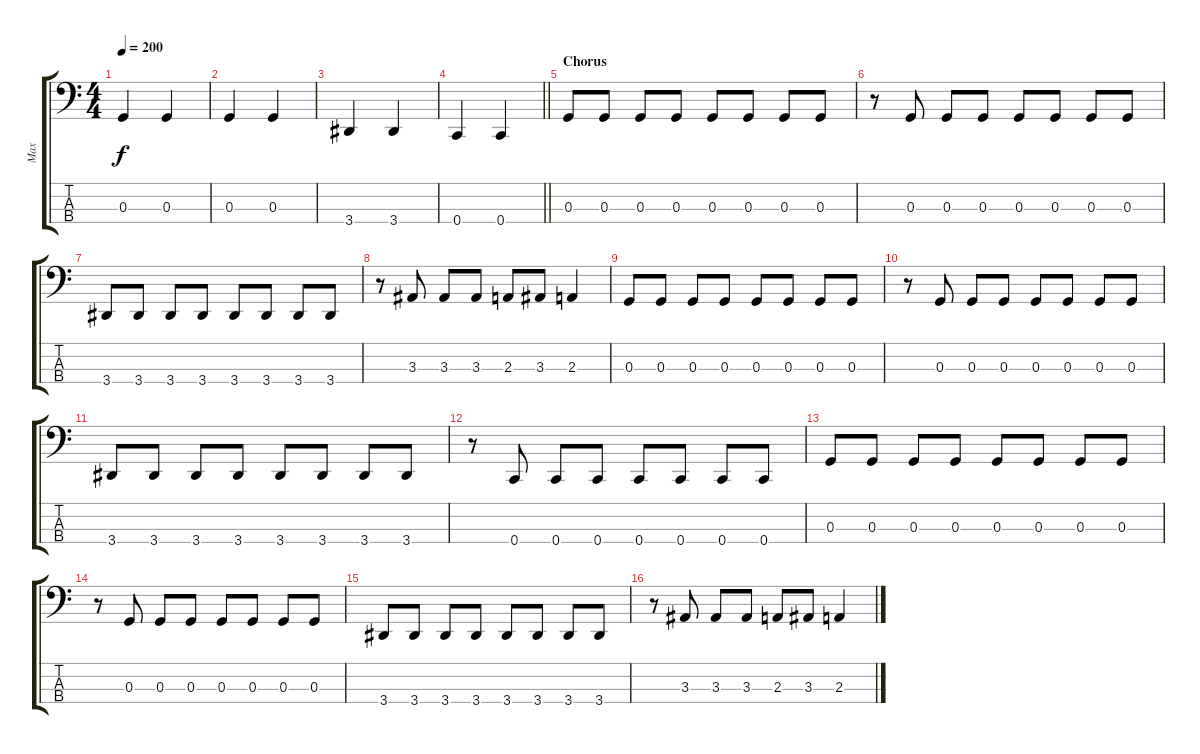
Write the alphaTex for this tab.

\track ("Max" "Max") {instrument distortionguitar}
\staff {score tabs}
\tuning (F2 C2 G1 C1) {hide}
\ts (4 4)
\tempo 200
\clef f4
\ks c
0.3.4{dy f} 0.3.4 |
0.3.4 0.3.4 |
3.4.4 3.4.4 |
\barLineRight lightlight
0.4.4 0.4.4 |
\section ("" "Chorus")
0.3.8 0.3.8 0.3.8 0.3.8 0.3.8 0.3.8 0.3.8 0.3.8 |
r.8 0.3.8 0.3.8 0.3.8 0.3.8 0.3.8 0.3.8 0.3.8 |
3.4.8 3.4.8 3.4.8 3.4.8 3.4.8 3.4.8 3.4.8 3.4.8 |
r.8 3.3.8 3.3.8 3.3.8 2.3.8 3.3.8 2.3.4 |
0.3.8 0.3.8 0.3.8 0.3.8 0.3.8 0.3.8 0.3.8 0.3.8 |
r.8 0.3.8 0.3.8 0.3.8 0.3.8 0.3.8 0.3.8 0.3.8 |
3.4.8 3.4.8 3.4.8 3.4.8 3.4.8 3.4.8 3.4.8 3.4.8 |
r.8 0.4.8 0.4.8 0.4.8 0.4.8 0.4.8 0.4.8 0.4.8 |
0.3.8 0.3.8 0.3.8 0.3.8 0.3.8 0.3.8 0.3.8 0.3.8 |
r.8 0.3.8 0.3.8 0.3.8 0.3.8 0.3.8 0.3.8 0.3.8 |
3.4.8 3.4.8 3.4.8 3.4.8 3.4.8 3.4.8 3.4.8 3.4.8 |
r.8 3.3.8 3.3.8 3.3.8 2.3.8 3.3.8 2.3.4
